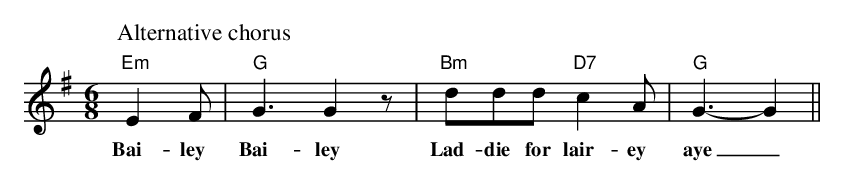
X:1sk58mh2
M:6/8
K:G
P:Alternative chorus
"Em"E2F|"G"G3G2z|"Bm"ddd"D7"c2A|"G"G3-G2||
w:Bai-ley Bai-ley Lad-die for lair-ey aye_
